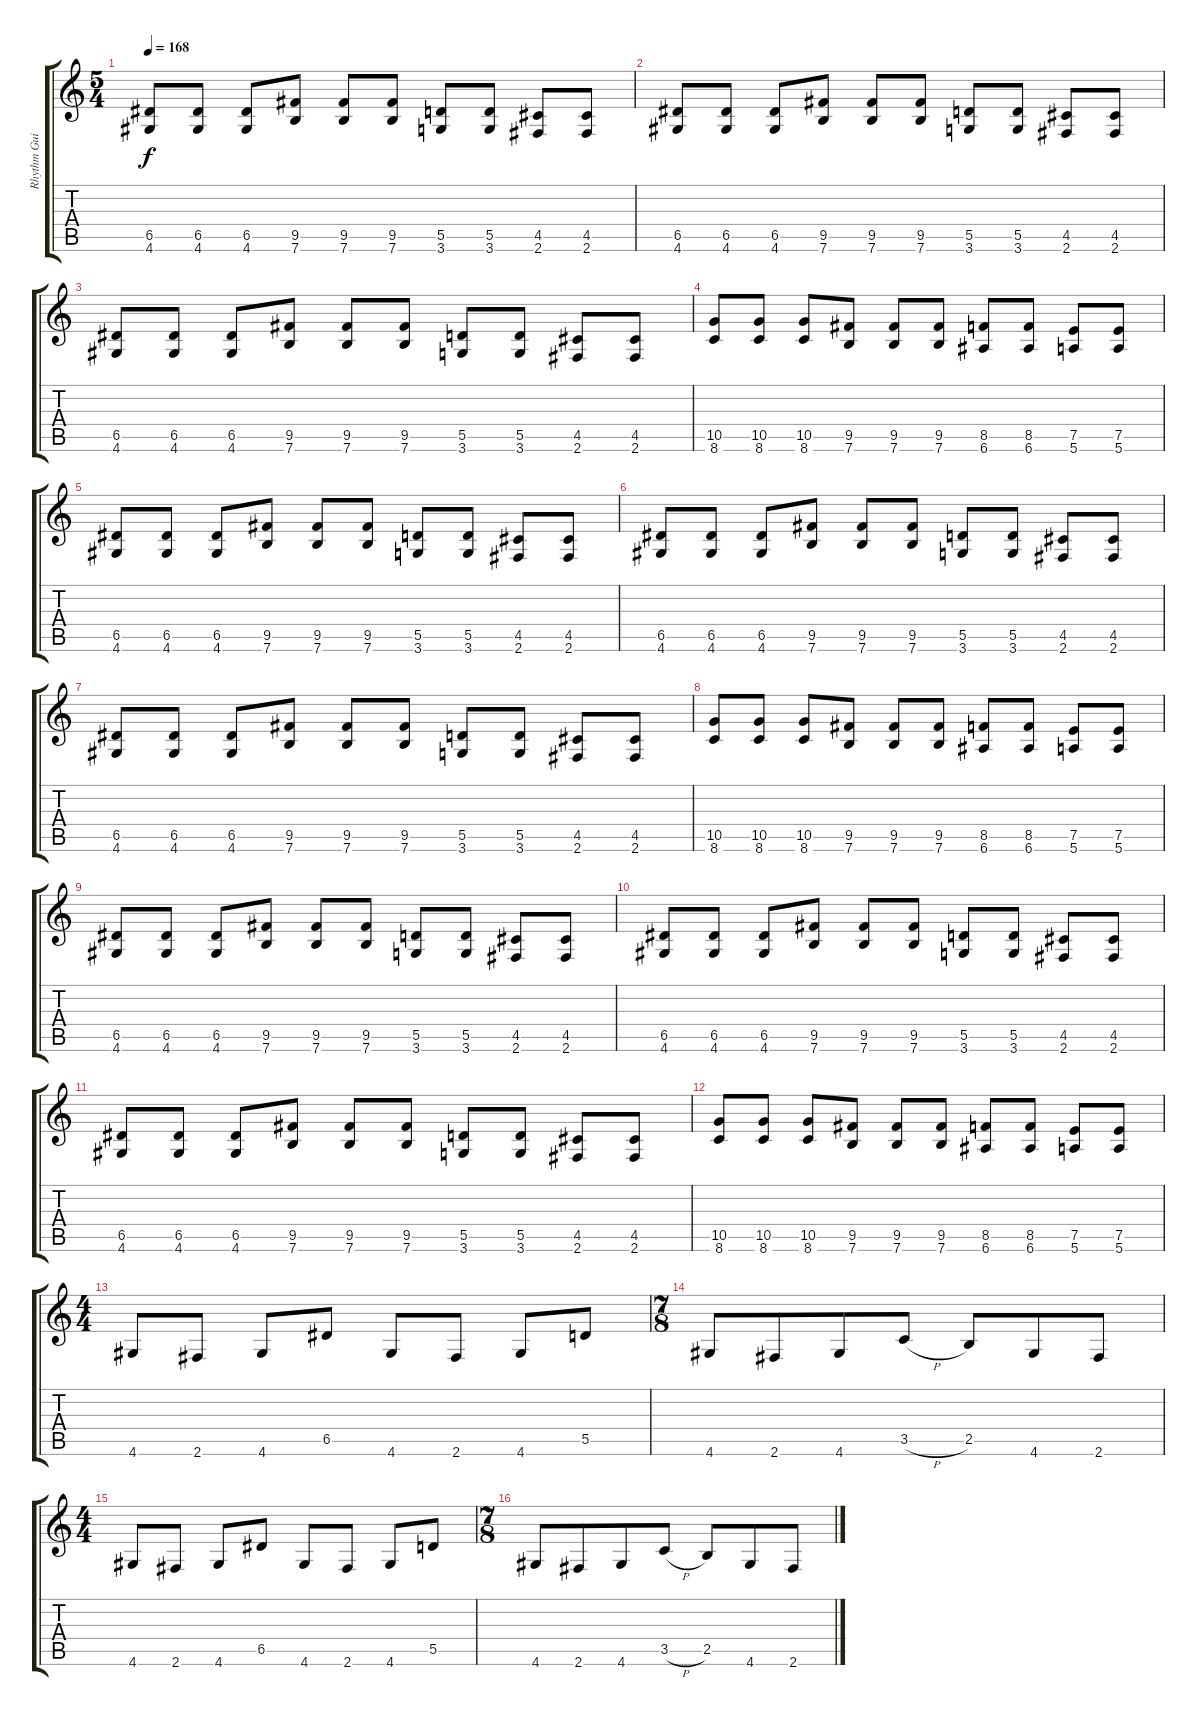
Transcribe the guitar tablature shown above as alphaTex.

\track ("Rhythm Guitar" "Rhythm Gui") {instrument distortionguitar}
\staff {score tabs}
\tuning (E4 B3 G3 D3 A2 E2) {hide}
\ts (5 4)
\tempo 168
\clef g2
\ks c
(6.5 4.6).8{dy f balance 0 instrument distortionguitar} (6.5 4.6).8 (6.5 4.6).8 (9.5 7.6).8 (9.5 7.6).8 (9.5 7.6).8 (5.5 3.6).8 (5.5 3.6).8 (4.5 2.6).8 (4.5 2.6).8 |
(6.5 4.6).8 (6.5 4.6).8 (6.5 4.6).8 (9.5 7.6).8 (9.5 7.6).8 (9.5 7.6).8 (5.5 3.6).8 (5.5 3.6).8 (4.5 2.6).8 (4.5 2.6).8 |
(6.5 4.6).8 (6.5 4.6).8 (6.5 4.6).8 (9.5 7.6).8 (9.5 7.6).8 (9.5 7.6).8 (5.5 3.6).8 (5.5 3.6).8 (4.5 2.6).8 (4.5 2.6).8 |
(10.5 8.6).8 (10.5 8.6).8 (10.5 8.6).8 (9.5 7.6).8 (9.5 7.6).8 (9.5 7.6).8 (8.5 6.6).8 (8.5 6.6).8 (7.5 5.6).8 (7.5 5.6).8 |
(6.5 4.6).8{balance 8} (6.5 4.6).8 (6.5 4.6).8 (9.5 7.6).8 (9.5 7.6).8 (9.5 7.6).8 (5.5 3.6).8 (5.5 3.6).8 (4.5 2.6).8 (4.5 2.6).8 |
(6.5 4.6).8 (6.5 4.6).8 (6.5 4.6).8 (9.5 7.6).8 (9.5 7.6).8 (9.5 7.6).8 (5.5 3.6).8 (5.5 3.6).8 (4.5 2.6).8 (4.5 2.6).8 |
(6.5 4.6).8 (6.5 4.6).8 (6.5 4.6).8 (9.5 7.6).8 (9.5 7.6).8 (9.5 7.6).8 (5.5 3.6).8 (5.5 3.6).8 (4.5 2.6).8 (4.5 2.6).8 |
(10.5 8.6).8 (10.5 8.6).8 (10.5 8.6).8 (9.5 7.6).8 (9.5 7.6).8 (9.5 7.6).8 (8.5 6.6).8 (8.5 6.6).8 (7.5 5.6).8 (7.5 5.6).8 |
(6.5 4.6).8 (6.5 4.6).8 (6.5 4.6).8 (9.5 7.6).8 (9.5 7.6).8 (9.5 7.6).8 (5.5 3.6).8 (5.5 3.6).8 (4.5 2.6).8 (4.5 2.6).8 |
(6.5 4.6).8 (6.5 4.6).8 (6.5 4.6).8 (9.5 7.6).8 (9.5 7.6).8 (9.5 7.6).8 (5.5 3.6).8 (5.5 3.6).8 (4.5 2.6).8 (4.5 2.6).8 |
(6.5 4.6).8 (6.5 4.6).8 (6.5 4.6).8 (9.5 7.6).8 (9.5 7.6).8 (9.5 7.6).8 (5.5 3.6).8 (5.5 3.6).8 (4.5 2.6).8 (4.5 2.6).8 |
(10.5 8.6).8 (10.5 8.6).8 (10.5 8.6).8 (9.5 7.6).8 (9.5 7.6).8 (9.5 7.6).8 (8.5 6.6).8 (8.5 6.6).8 (7.5 5.6).8 (7.5 5.6).8 |
\ts (4 4)
4.6.8 2.6.8 4.6.8 6.5.8 4.6.8 2.6.8 4.6.8 5.5.8 |
\ts (7 8)
4.6.8 2.6.8 4.6.8 3.5{h}.8 2.5.8 4.6.8 2.6.8 |
\ts (4 4)
4.6.8 2.6.8 4.6.8 6.5.8 4.6.8 2.6.8 4.6.8 5.5.8 |
\ts (7 8)
4.6.8 2.6.8 4.6.8 3.5{h}.8 2.5.8 4.6.8 2.6.8
